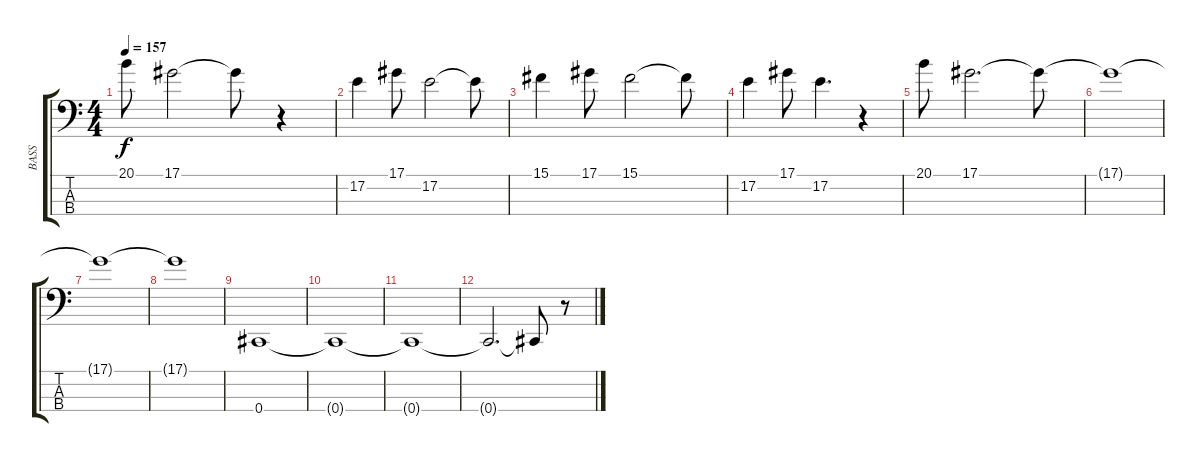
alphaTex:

\track ("BASS" "BASS") {instrument electricbassfinger}
\staff {score tabs}
\tuning (Eb2 B1 Gb1 Db1) {hide}
\ts (4 4)
\tempo 157
\clef f4
\ks c
20.1.8{dy f} 17.1.2 17.1{t}.8 r.4 |
17.2.4 17.1.8 17.2.2 17.2{t}.8 |
15.1.4 17.1.8 15.1.2 15.1{t}.8 |
17.2.4 17.1.8 17.2.4{d} r.4 |
20.1.8 17.1.2{d} 17.1{t}.8 |
17.1{t}.1 |
17.1{t}.1 |
17.1{t}.1 |
0.4.1 |
0.4{t}.1 |
0.4{t}.1 |
0.4{t}.2{d} 0.4{t}.8 r.8
